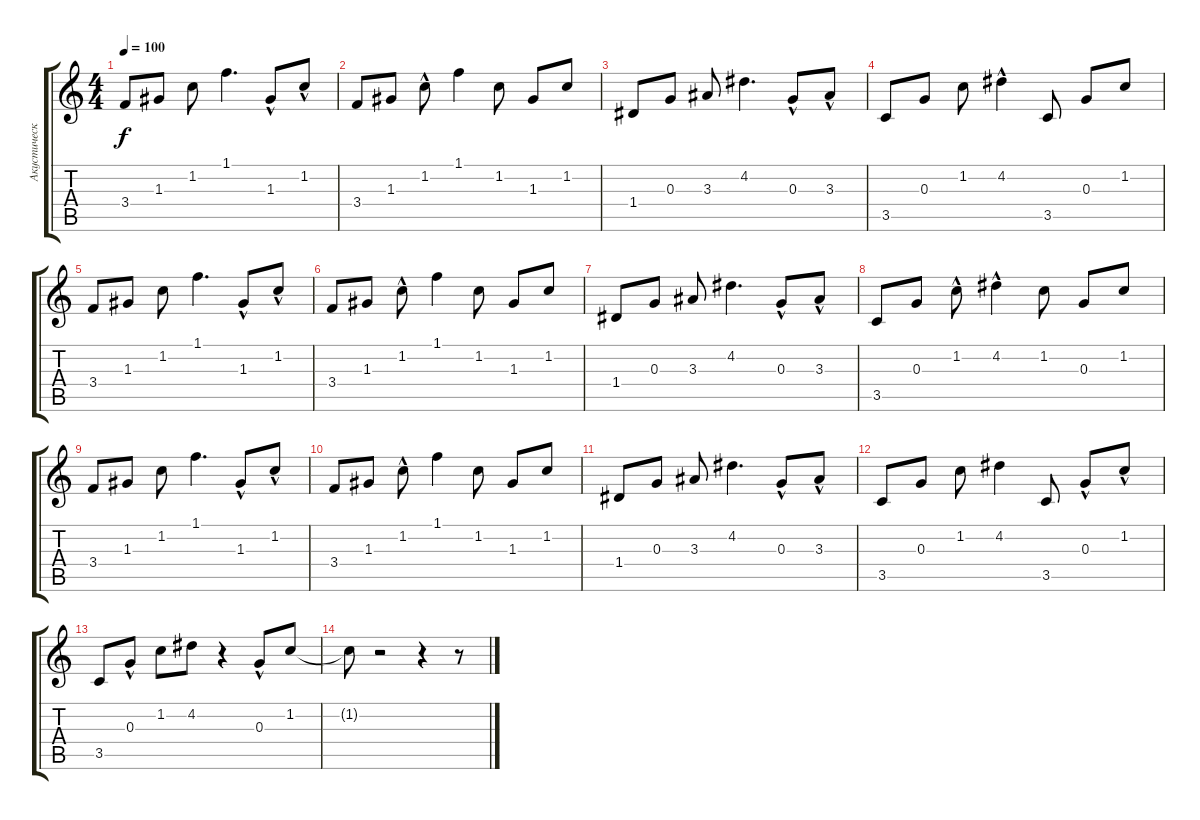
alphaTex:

\track ("Акустическая Гитара" "Акустическ") {instrument acousticguitarsteel}
\staff {score tabs}
\tuning (E4 B3 G3 D3 A2 E2) {hide}
\ts (4 4)
\tempo 100
\clef g2
\ks c
3.4.8{dy f} 1.3.8 1.2.8 1.1.4{d} 1.3{hac}.8 1.2{hac}.8 |
3.4.8 1.3.8 1.2{hac}.8 1.1.4 1.2.8 1.3.8 1.2.8 |
1.4.8 0.3.8 3.3.8 4.2.4{d} 0.3{hac}.8 3.3{hac}.8 |
3.5.8 0.3.8 1.2.8 4.2{hac}.4 3.5.8 0.3.8 1.2.8 |
3.4.8 1.3.8 1.2.8 1.1.4{d} 1.3{hac}.8 1.2{hac}.8 |
3.4.8 1.3.8 1.2{hac}.8 1.1.4 1.2.8 1.3.8 1.2.8 |
1.4.8 0.3.8 3.3.8 4.2.4{d} 0.3{hac}.8 3.3{hac}.8 |
3.5.8 0.3.8 1.2{hac}.8 4.2{hac}.4 1.2.8 0.3.8 1.2.8 |
3.4.8 1.3.8 1.2.8 1.1.4{d} 1.3{hac}.8 1.2{hac}.8 |
3.4.8 1.3.8 1.2{hac}.8 1.1.4 1.2.8 1.3.8 1.2.8 |
1.4.8 0.3.8 3.3.8 4.2.4{d} 0.3{hac}.8 3.3{hac}.8 |
3.5.8 0.3.8 1.2.8 4.2.4 3.5.8 0.3{hac}.8 1.2{hac}.8 |
3.5.8 0.3{hac}.8 1.2.8 4.2.8 r.4 0.3{hac}.8 1.2.8 |
1.2{t}.8 r.2 r.4 r.8
